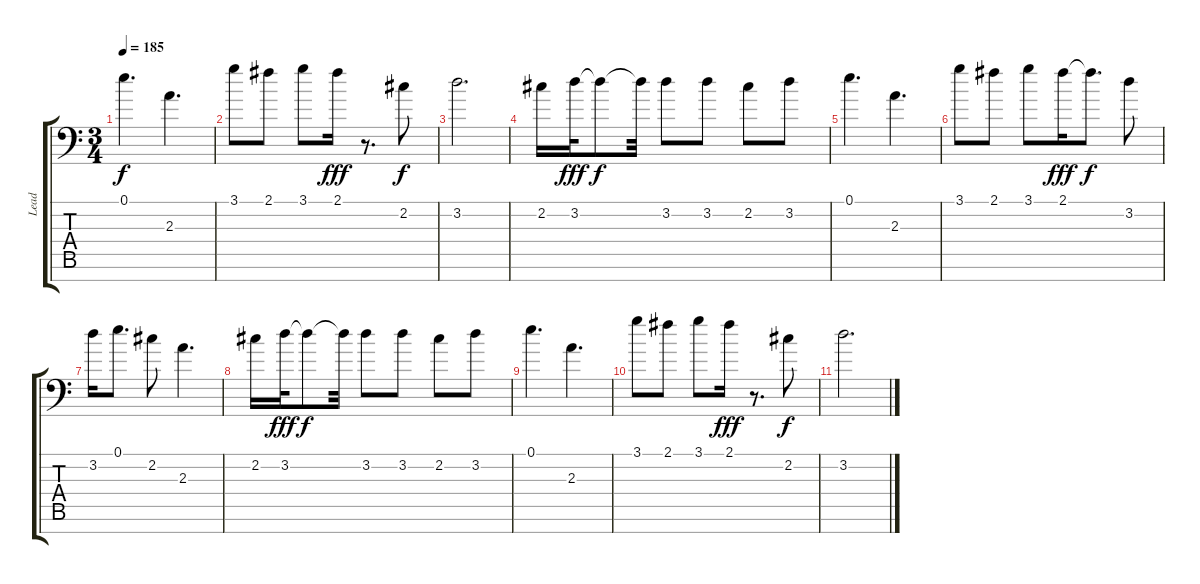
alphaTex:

\track ("Lead " "Lead ") {instrument electricguitarjazz}
\staff {score tabs}
\tuning (E4 B3 G3 D3 A2 E2 A1) {hide}
\ts (3 4)
\tempo 185
\clef f4
\ks c
0.1.4{d dy f} 2.3.4{d} |
3.1.8 2.1.8 3.1.8 2.1.16{dy fff} r.8{d} 2.2.8{dy f} |
3.2.2{d} |
2.2.16{balance 4} 3.2.32{dy fff} 3.2{t}.8{dy f} 3.2{t}.32 3.2.8 3.2.8 2.2.8 3.2.8 |
0.1.4{d} 2.3.4{d} |
3.1.8 2.1.8 3.1.8 2.1.16{dy fff} 2.1{t}.8{d dy f} 3.2.8 |
3.2.16 0.1.8{d} 2.2.8 2.3.4{d} |
2.2.16 3.2.32{dy fff} 3.2{t}.8{dy f} 3.2{t}.32 3.2.8 3.2.8 2.2.8 3.2.8 |
0.1.4{d} 2.3.4{d} |
3.1.8 2.1.8 3.1.8 2.1.16{dy fff} r.8{d} 2.2.8{dy f} |
3.2.2{d}
